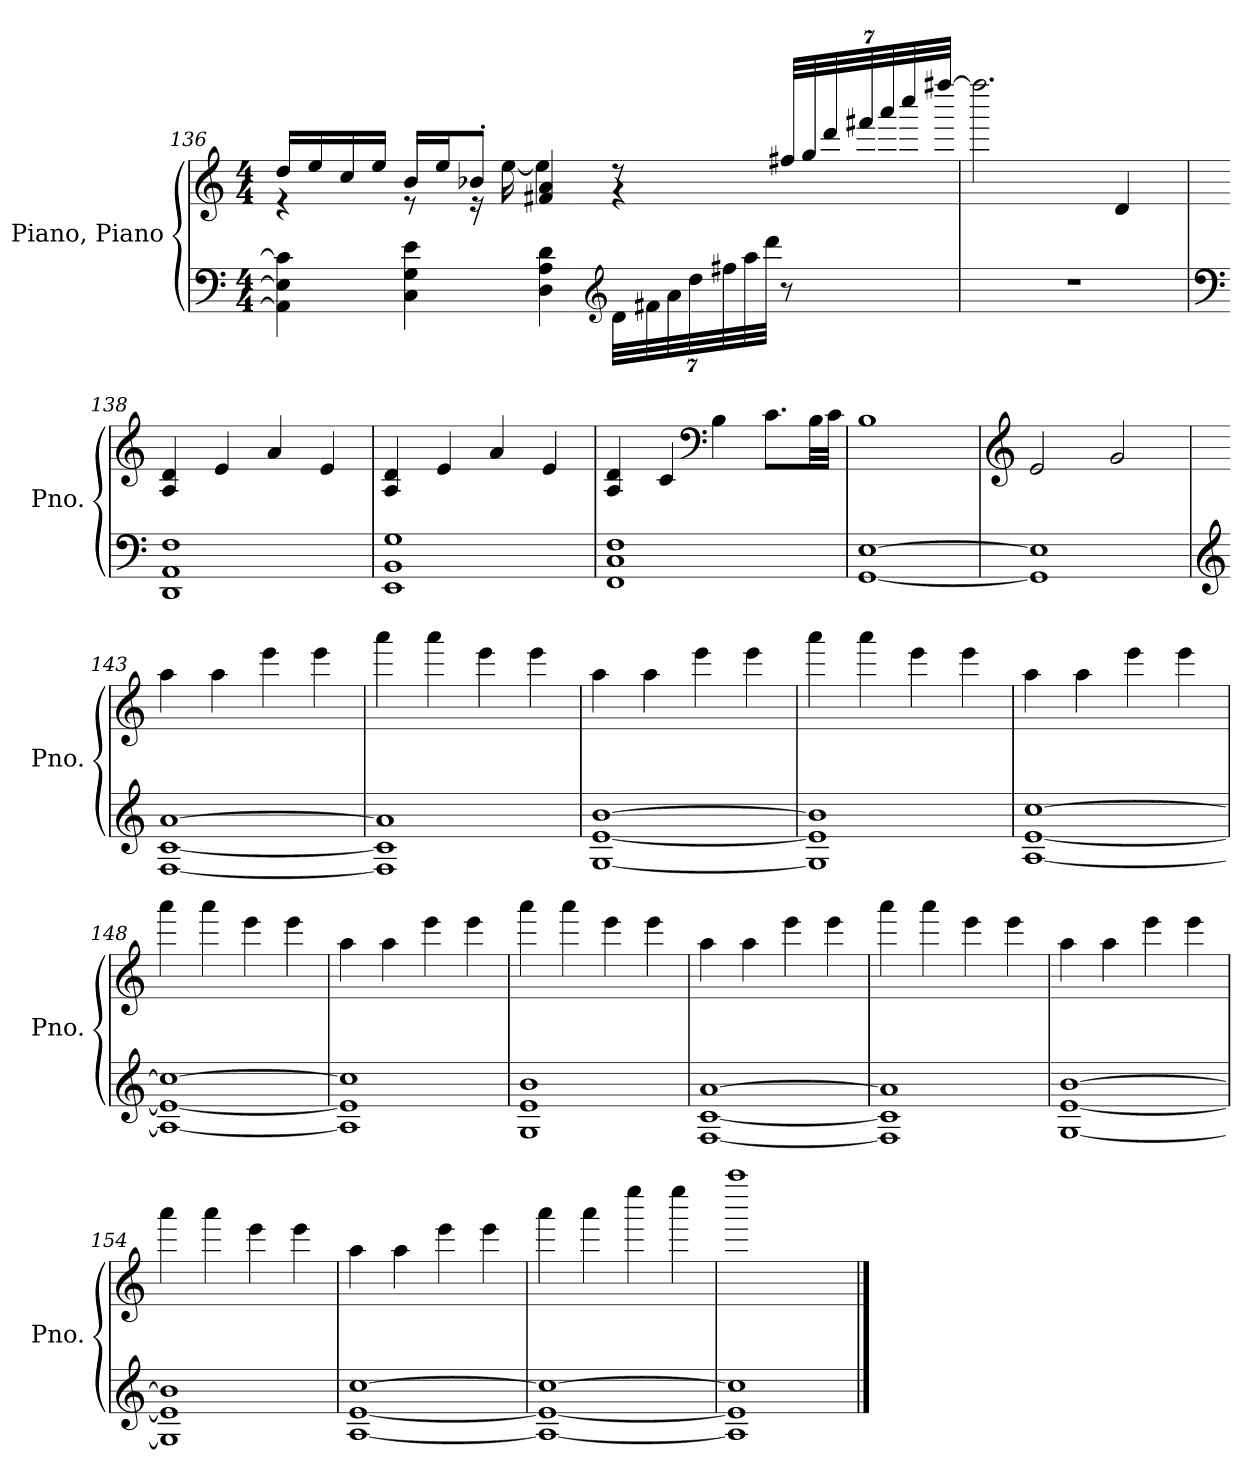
**kern	**kern
*part1	*part1
*staff2	*staff1
*I"Piano, Piano	*
*I'Pno.	*
!!LO:LB:g=z
*clefF4	*clefG2
*k[]	*k[]
*M4/4	*M4/4
=136	=136
*	*^
4AA\] 4E\] 4c\]	16dd/LL	4r
.	16ee/	.
.	16cc/	.
.	16ee/JJ	.
4C\ 4G\ 4e\	16b/LL	8r
.	16ee/J	.
.	8b-X'/J	16r
.	.	[16ee\
4D\ 4A\ 4d\	4f#X/ 4a/	4ee\]
*clefG2	*	*
*Xbrackettup	*	*
56d\LLLL	8r	4r
56f#X\	.	.
56a\	.	.
56dd\	.	.
56ff#X\	.	.
56aa\	.	.
56ddd\JJJJ	.	.
*	*Xbrackettup	*
8r	56ff#X/LLLL	.
.	56gg/	.
.	56ddd/	.
.	56fff#X/	.
.	56aaa/	.
.	56cccc/	.
.	[56ffff#X/JJJJ	.
*	*v	*v
=137	=137
1r	2.ffff#\]
.	4d/
=138	=138
*clefF4	*
*	*MM105
1DD 1AA 1F	4A/ 4d/
.	4e/
.	4a/
.	4e/
!!LO:LB:g=z
=139	=139
1EE 1BB 1G	4A/ 4d/
.	4e/
.	4a/
.	4e/
=140	=140
1FF 1C 1F	4A/ 4d/
.	4c/
*	*clefF4
.	4B\
.	8.c\L
.	32B\LL
.	32c\JJJ
=141	=141
[1GG [1E	1B
=142	=142
*	*clefG2
1GG] 1E]	2e/
.	2g/
=143	=143
*clefG2	*
*	*MM114
[1F [1c [1a	4aa\
.	4aa\
.	4eee\
.	4eee\
=144	=144
1F] 1c] 1a]	4aaa\
.	4aaa\
.	4eee\
.	4eee\
!!LO:PB:g=z
=145	=145
[1G [1e [1b	4aa\
.	4aa\
.	4eee\
.	4eee\
=146	=146
1G] 1e] 1b]	4aaa\
.	4aaa\
.	4eee\
.	4eee\
=147	=147
[1A [1e [1cc	4aa\
.	4aa\
.	4eee\
.	4eee\
=148	=148
1A_ 1e_ 1cc_	4aaa\
.	4aaa\
.	4eee\
.	4eee\
=149	=149
1A] 1e] 1cc]	4aa\
.	4aa\
.	4eee\
.	4eee\
=150	=150
1G 1e 1b	4aaa\
.	4aaa\
.	4eee\
.	4eee\
=151	=151
[1F [1c [1a	4aa\
.	4aa\
.	4eee\
.	4eee\
!!LO:LB:g=z
=152	=152
1F] 1c] 1a]	4aaa\
.	4aaa\
.	4eee\
.	4eee\
=153	=153
[1G [1e [1b	4aa\
.	4aa\
.	4eee\
.	4eee\
=154	=154
1G] 1e] 1b]	4aaa\
.	4aaa\
.	4eee\
.	4eee\
=155	=155
[1A [1e [1cc	4aa\
*	*MM112
.	4aa\
*	*MM109
.	4eee\
*	*MM107
.	4eee\
=156	=156
*	*MM104
1A_ 1e_ 1cc_	4aaa\
*	*MM102
.	4aaa\
*	*MM100
.	4eeee\
*	*MM97
.	4eeee\
=157	=157
*	*MM95
*	*^
1A] 1e] 1cc]	1aaaa	4ryy
*	*MM93	*
.	.	2.ryy
*	*v	*v
==	==
*-	*-
